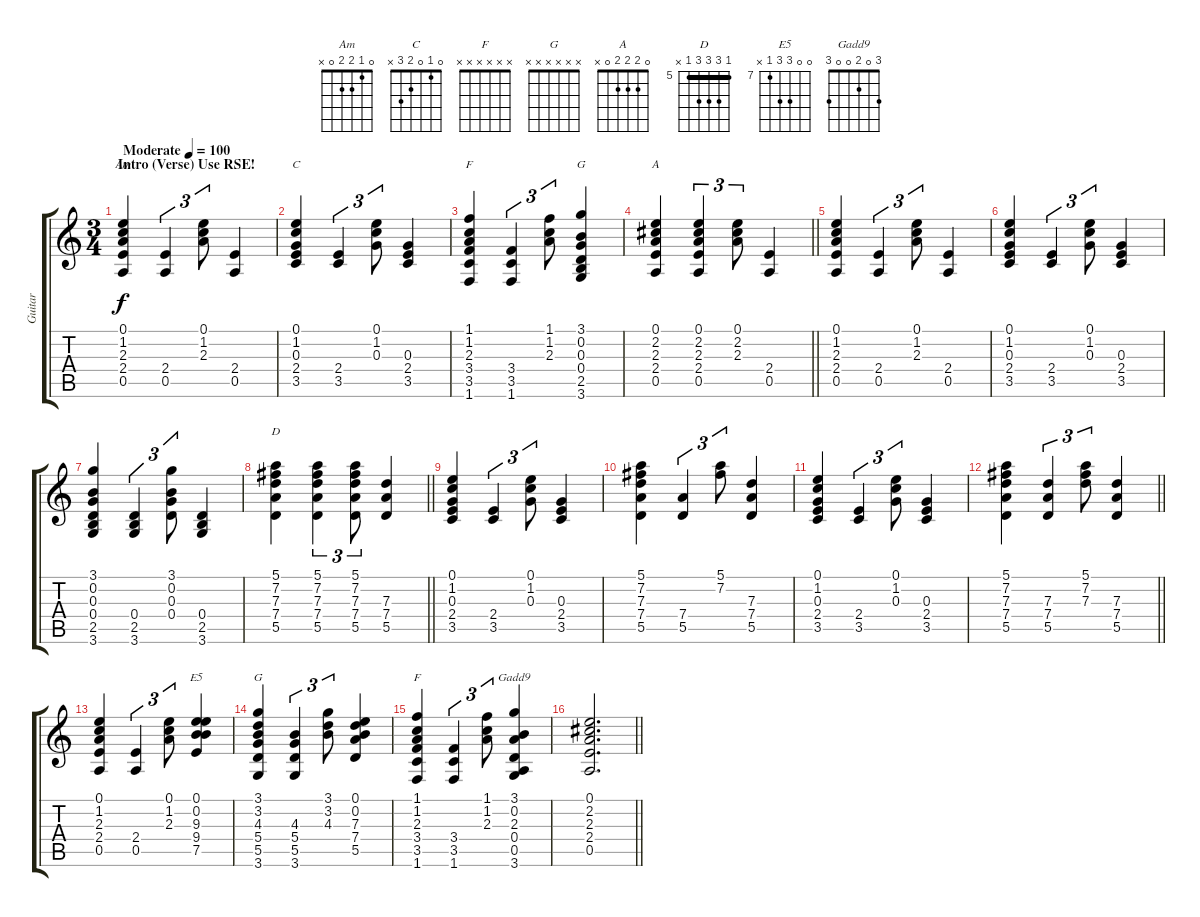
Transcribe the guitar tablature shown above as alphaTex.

\track ("Guitar" "Guitar") {instrument acousticguitarsteel}
\staff {score tabs}
\tuning (E4 B3 G3 D3 A2 E2) {hide}
\chord ("Am" 0 1 2 2 0 x)
\chord ("C" 0 1 0 2 3 x)
\chord ("F" 1 1 2 3 3 1) {barre 1}
\chord ("G" 3 0 0 0 2 3)
\chord ("A" 0 2 2 2 0 x)
\chord ("D" 5 7 7 7 5 x) {firstfret 5 barre 5}
\chord ("E5" 0 0 9 9 7 x) {firstfret 7}
\chord ("G" x x x x x x)
\chord ("F" x x x x x x)
\chord ("Gadd9" 3 0 2 0 0 3)
\ts (3 4)
\section ("" "Intro (Verse) Use RSE!")
\tempo (100 "Moderate")
\clef g2
\ks c
(0.1 1.2 2.3 2.4 0.5).4{ch "Am" dy f instrument acousticguitarsteel} (2.4 0.5).4{tu (3 2)} (0.1 1.2 2.3).8{tu (3 2)} (2.4 0.5).4 |
(0.1 1.2 0.3 2.4 3.5).4{ch "C"} (2.4 3.5).4{tu (3 2)} (0.1 1.2 0.3).8{tu (3 2)} (0.3 2.4 3.5).4 |
(1.1 1.2 2.3 3.4 3.5 1.6).4{ch "F"} (3.4 3.5 1.6).4{tu (3 2)} (1.1 1.2 2.3).8{tu (3 2)} (3.1 0.2 0.3 0.4 2.5 3.6).4{ch "G"} |
\barLineRight lightlight
(0.1 2.2 2.3 2.4 0.5).4{ch "A"} (0.1 2.2 2.3 2.4 0.5).4{tu (3 2)} (0.1 2.2 2.3).8{tu (3 2)} (2.4 0.5).4 |
(0.1 1.2 2.3 2.4 0.5).4 (2.4 0.5).4{tu (3 2)} (0.1 1.2 2.3).8{tu (3 2)} (2.4 0.5).4 |
(0.1 1.2 0.3 2.4 3.5).4 (2.4 3.5).4{tu (3 2)} (0.1 1.2 0.3).8{tu (3 2)} (0.3 2.4 3.5).4 |
(3.1 0.2 0.3 0.4 2.5 3.6).4 (0.4 2.5 3.6).4{tu (3 2)} (3.1 0.2 0.3 0.4).8{tu (3 2)} (0.4 2.5 3.6).4 |
\barLineRight lightlight
(5.1 7.2 7.3 7.4 5.5).4{ch "D"} (5.1 7.2 7.3 7.4 5.5).4{tu (3 2)} (5.1 7.2 7.3 7.4 5.5).8{tu (3 2)} (7.3 7.4 5.5).4 |
(0.1 1.2 0.3 2.4 3.5).4 (2.4 3.5).4{tu (3 2)} (0.1 1.2 0.3).8{tu (3 2)} (0.3 2.4 3.5).4 |
(5.1 7.2 7.3 7.4 5.5).4 (7.4 5.5).4{tu (3 2)} (5.1 7.2).8{tu (3 2)} (7.3 7.4 5.5).4 |
(0.1 1.2 0.3 2.4 3.5).4 (2.4 3.5).4{tu (3 2)} (0.1 1.2 0.3).8{tu (3 2)} (0.3 2.4 3.5).4 |
\barLineRight lightlight
(5.1 7.2 7.3 7.4 5.5).4 (7.3 7.4 5.5).4{tu (3 2)} (5.1 7.2 7.3).8{tu (3 2)} (7.3 7.4 5.5).4 |
(0.1 1.2 2.3 2.4 0.5).4 (2.4 0.5).4{tu (3 2)} (0.1 1.2 2.3).8{tu (3 2)} (0.1 0.2 9.3 9.4 7.5).4{ch "E5"} |
(3.1 3.2 4.3 5.4 5.5 3.6).4{ch "G"} (4.3 5.4 5.5 3.6).4{tu (3 2)} (3.1 3.2 4.3).8{tu (3 2)} (0.1 0.2 7.3 7.4 5.5).4 |
(1.1 1.2 2.3 3.4 3.5 1.6).4{ch "F"} (3.4 3.5 1.6).4{tu (3 2)} (1.1 1.2 2.3).8{tu (3 2)} (3.1 0.2 2.3 0.4 0.5 3.6).4{ch "Gadd9"} |
\barLineRight lightlight
(0.1 2.2 2.3 2.4 0.5).2{d}
